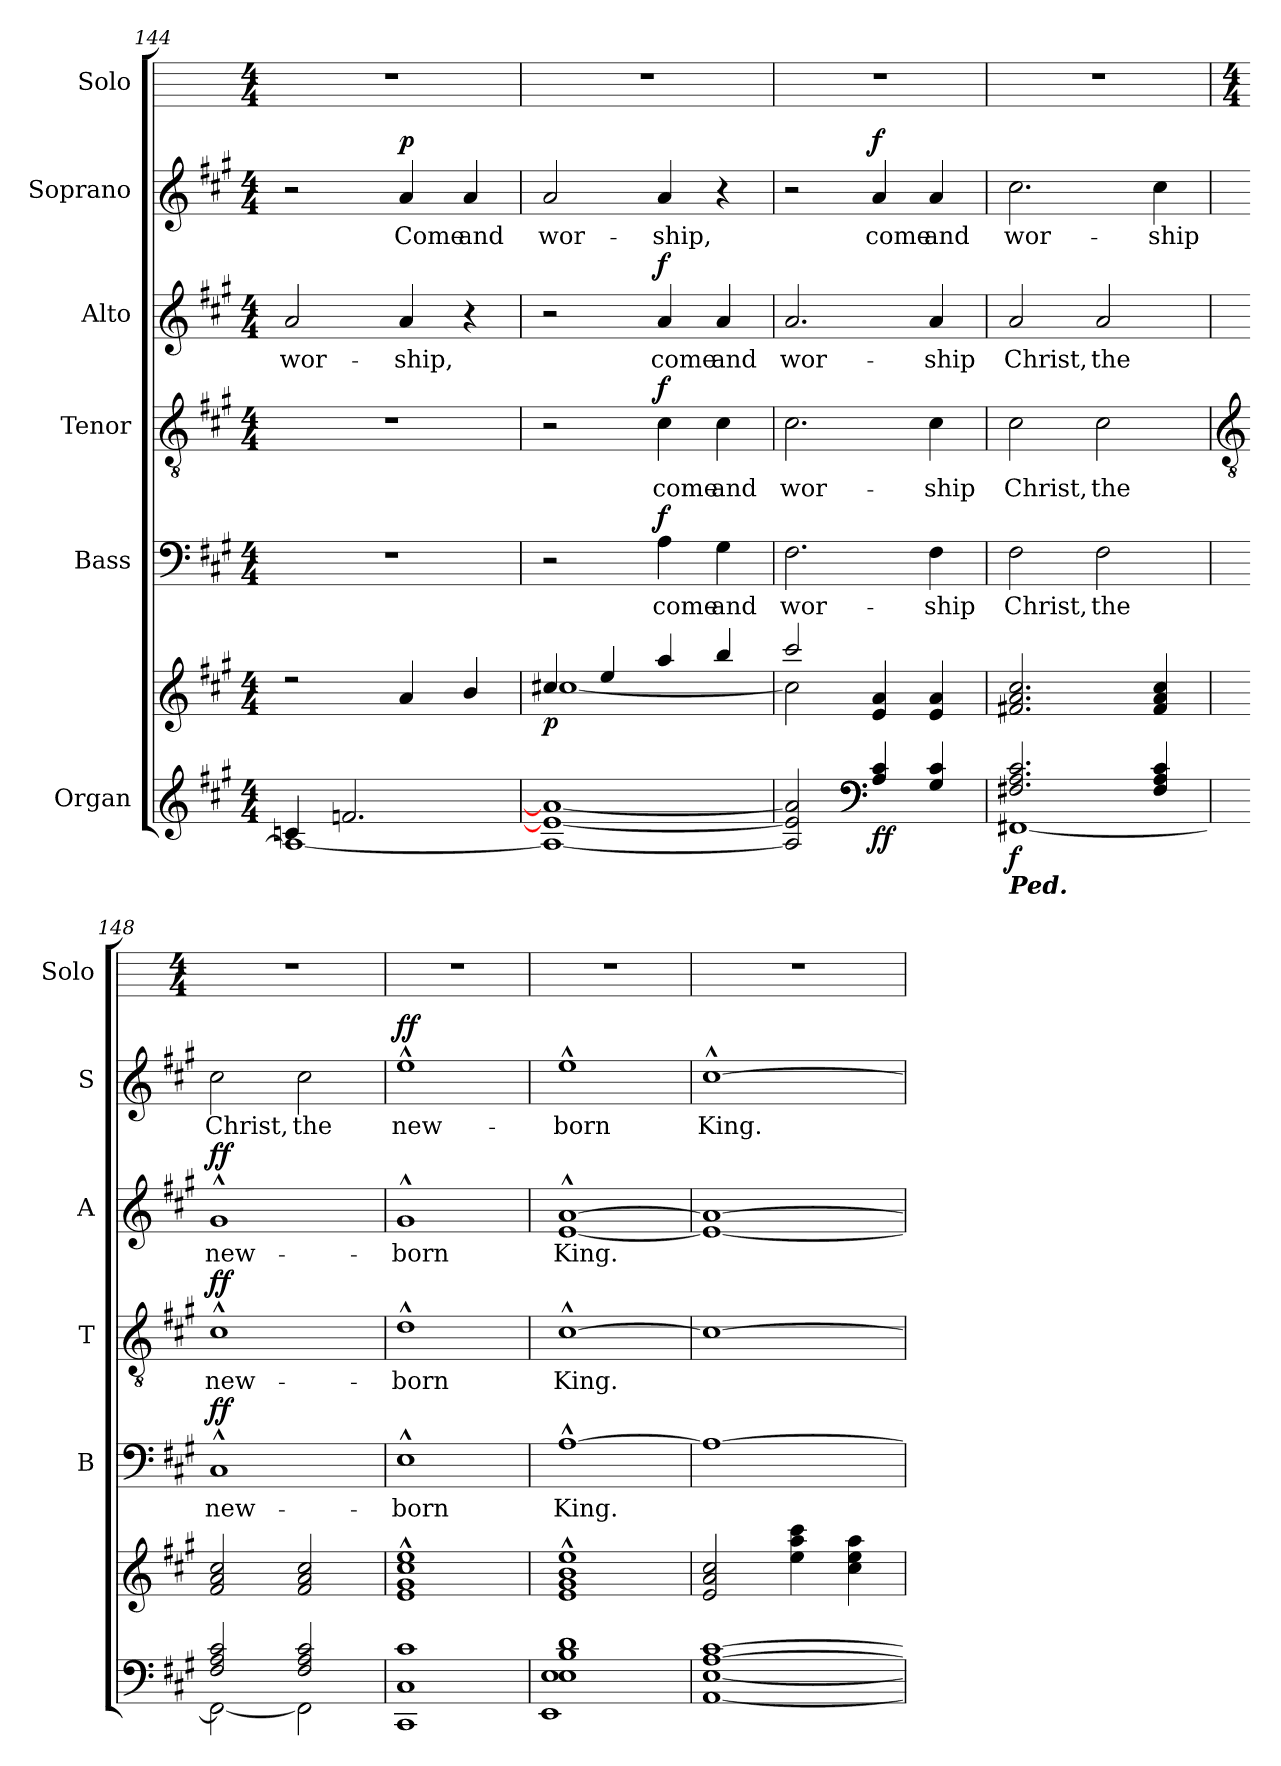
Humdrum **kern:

**kern	**kern	**dynam	**kern	**text	**dynam	**kern	**text	**dynam	**kern	**text	**dynam	**kern	**text	**dynam	**kern
*part6	*part6	*part6	*part5	*part5	*part5	*part4	*part4	*part4	*part3	*part3	*part3	*part2	*part2	*part2	*part1
*staff7	*staff6	*staff6/7	*staff5	*staff5	*staff5	*staff4	*staff4	*staff4	*staff3	*staff3	*staff3	*staff2	*staff2	*staff2	*staff1
*I"Organ	*	*	*I"Bass	*	*	*I"Tenor	*	*	*I"Alto	*	*	*I"Soprano	*	*	*I"Solo
*	*	*	*I'B	*	*	*I'T	*	*	*I'A	*	*	*I'S	*	*	*I'Solo
*clefG2	*clefG2	*	*clefF4	*	*	*clefGv2	*	*	*clefG2	*	*	*clefG2	*	*	*
*k[f#c#g#]	*k[f#c#g#]	*	*k[f#c#g#]	*	*	*k[f#c#g#]	*	*	*k[f#c#g#]	*	*	*k[f#c#g#]	*	*	*
*A:	*A:	*	*A:	*	*	*A:	*	*	*A:	*	*	*A:	*	*	*
*M4/4	*M4/4	*	*M4/4	*	*	*M4/4	*	*	*M4/4	*	*	*M4/4	*	*	*M4/4
=144	=144	=144	=144	=144	=144	=144	=144	=144	=144	=144	=144	=144	=144	=144	=144
*^	*^	*	*	*	*	*	*	*	*	*	*	*	*	*	*
!	!	!	!	!	!	!	!	!	!	!	!	!LO:LY:b	!	!	!	!	!
4cn/	1A\_	2r	1ryy	.	1r	.	.	1r	.	.	2a	wor-	.	2r	.	.	1r
2.fn/	.	.	.	.	.	.	.	.	.	.	.	.	.	.	.	.	.
!	!	!	!	!	!	!	!	!	!	!	!	!LO:LY:b	!	!	!LO:LY:b	!LO:DY:b	!
.	.	4a/	.	.	.	.	.	.	.	.	4a	-ship,	.	4a	Come	p	.
!	!	!	!	!	!	!	!	!	!	!	!	!	!	!	!LO:LY:b	!	!
.	.	4b/	.	.	.	.	.	.	.	.	4r	.	.	4a	and	.	.
=145	=145	=145	=145	=145	=145	=145	=145	=145	=145	=145	=145	=145	=145	=145	=145	=145	=145
!	!	!	!	!LO:DY:b	!	!	!	!	!	!	!	!	!	!	!LO:LY:b	!	!
1ryy	1A/_ 1e/_ 1a/_	4cc#X/	[1cc#\	p	2r	.	.	2r	.	.	2r	.	.	2a	wor-	.	1r
.	.	4ee/	.	.	.	.	.	.	.	.	.	.	.	.	.	.	.
!	!	!	!	!	!	!LO:LY:b	!LO:DY:b	!	!LO:LY:b	!LO:DY:b	!	!LO:LY:b	!LO:DY:b	!	!LO:LY:b	!	!
.	.	4aa/	.	.	4A	come	f	4c#	come	f	4a	come	f	4a	-ship,	.	.
!	!	!	!	!	!	!LO:LY:b	!	!	!LO:LY:b	!	!	!LO:LY:b	!	!	!	!	!
.	.	4bb/	.	.	4G#	and	.	4c#	and	.	4a	and	.	4r	.	.	.
=146	=146	=146	=146	=146	=146	=146	=146	=146	=146	=146	=146	=146	=146	=146	=146	=146	=146
!	!	!	!	!	!	!LO:LY:b	!	!	!LO:LY:b	!	!	!LO:LY:b	!	!	!	!	!
2ryy	2A/] 2e/] 2a/]	2ccc#/	2cc#\]	.	2.F#	wor-	.	2.c#	wor-	.	2.a	wor-	.	2r	.	.	1r
*clefF4	*	*	*	*	*	*	*	*	*	*	*	*	*	*	*	*	*
!	!	!	!	!LO:DY:b=2	!	!	!	!	!	!	!	!	!	!	!LO:LY:b	!	!
!	!	!	!	!LO:DY:n=1:b	!	!	!	!	!	!	!	!	!	!	!	!LO:DY:b	!
4A/ 4c#/	2ryy	4e/ 4a/	2ryy	f f	.	.	.	.	.	.	.	.	.	4a	come	f	.
!	!	!	!	!	!	!LO:LY:b	!	!	!LO:LY:b	!	!	!LO:LY:b	!	!	!LO:LY:b	!	!
4G#/ 4c#/	.	4e/ 4a/	.	.	4F#	-ship	.	4c#	-ship	.	4a	-ship	.	4a	and	.	.
=147	=147	=147	=147	=147	=147	=147	=147	=147	=147	=147	=147	=147	=147	=147	=147	=147	=147
!LO:TX:b:Bi:t=Ped.	!	!	!	!	!	!	!	!	!	!	!	!	!	!	!	!	!
!	!	!	!	!LO:DY:b=2	!	!LO:LY:b	!	!	!LO:LY:b	!	!	!LO:LY:b	!	!	!LO:LY:b	!	!
2.F#X/ 2.A/ 2.c#/	[1FF#X\	2.f#X/ 2.a/ 2.cc#/	1ryy	f	2F#	Christ,	.	2c#	Christ,	.	2a	Christ,	.	2.cc#	wor-	.	1r
!	!	!	!	!	!	!LO:LY:b	!	!	!LO:LY:b	!	!	!LO:LY:b	!	!	!	!	!
.	.	.	.	.	2F#	the	.	2c#	the	.	2a	the	.	.	.	.	.
!	!	!	!	!	!	!	!	!	!	!	!	!	!	!	!LO:LY:b	!	!
4F#/ 4A/ 4c#/	.	4f#/ 4a/ 4cc#/	.	.	.	.	.	.	.	.	.	.	.	4cc#	-ship	.	.
!!LO:LB:g=z
=148	=148	=148	=148	=148	=148	=148	=148	=148	=148	=148	=148	=148	=148	=148	=148	=148	=148
*	*	*	*	*	*	*	*	*clefGv2	*	*	*	*	*	*	*	*	*
*	*	*	*	*	*	*	*	*	*	*	*	*	*	*	*	*	*M4/4
!	!	!	!	!	!	!LO:LY:b	!LO:DY:b	!	!LO:LY:b	!LO:DY:b	!	!LO:LY:b	!LO:DY:b	!	!LO:LY:b	!	!
2F#/ 2A/ 2c#/	2FF#\_	2f#/ 2a/ 2cc#/	1ryy	.	1C#^^	new-	ff	1c#^^	new-	ff	1g#^^	new-	ff	2cc#	Christ,	.	1r
!	!	!	!	!	!	!	!	!	!	!	!	!	!	!	!LO:LY:b	!	!
2F#/ 2A/ 2c#/	2FF#\]	2f#/ 2a/ 2cc#/	.	.	.	.	.	.	.	.	.	.	.	2cc#	the	.	.
*	*	*v	*v	*	*	*	*	*	*	*	*	*	*	*	*	*	*
!!LO:LB:g=z
=149	=149	=149	=149	=149	=149	=149	=149	=149	=149	=149	=149	=149	=149	=149	=149	=149
!	!	!	!	!	!LO:LY:b	!	!	!LO:LY:b	!	!	!LO:LY:b	!	!	!LO:LY:b	!LO:DY:b	!
1C#/ 1c#/	1CC#\	1e^^ 1g#^^ 1cc#^^ 1ee^^	.	1E^^	-born	.	1d^^	-born	.	1g#^^	-born	.	1ee^^	new-	ff	1r
=150	=150	=150	=150	=150	=150	=150	=150	=150	=150	=150	=150	=150	=150	=150	=150	=150
!	!	!	!	!	!LO:LY:b	!	!	!LO:LY:b	!	!	!LO:LY:b	!	!	!LO:LY:b	!	!
1E/ 1B/ 1d/	1EE\ 1E\	1e^^ 1g#^^ 1b^^ 1ee^^	.	[1A^^	King.	.	[1c#^^	King.	.	[1e^^ [1a^^	King.	.	1ee^^	-born	.	1r
=151	=151	=151	=151	=151	=151	=151	=151	=151	=151	=151	=151	=151	=151	=151	=151	=151
!	!	!	!	!	!	!	!	!	!	!	!	!	!	!LO:LY:b	!	!
[1A/ [1c#/	[1AA\ [1E\	2e 2a 2cc#	.	1A_	.	.	1c#_	.	.	1e_ 1a_	.	.	[1cc#^^	King.	.	1r
.	.	4ee 4aa 4ccc#	.	.	.	.	.	.	.	.	.	.	.	.	.	.
.	.	4cc# 4ee 4aa	.	.	.	.	.	.	.	.	.	.	.	.	.	.
*v	*v	*	*	*	*	*	*	*	*	*	*	*	*	*	*	*
=	=	=	=	=	=	=	=	=	=	=	=	=	=	=	=
*-	*-	*-	*-	*-	*-	*-	*-	*-	*-	*-	*-	*-	*-	*-	*-
